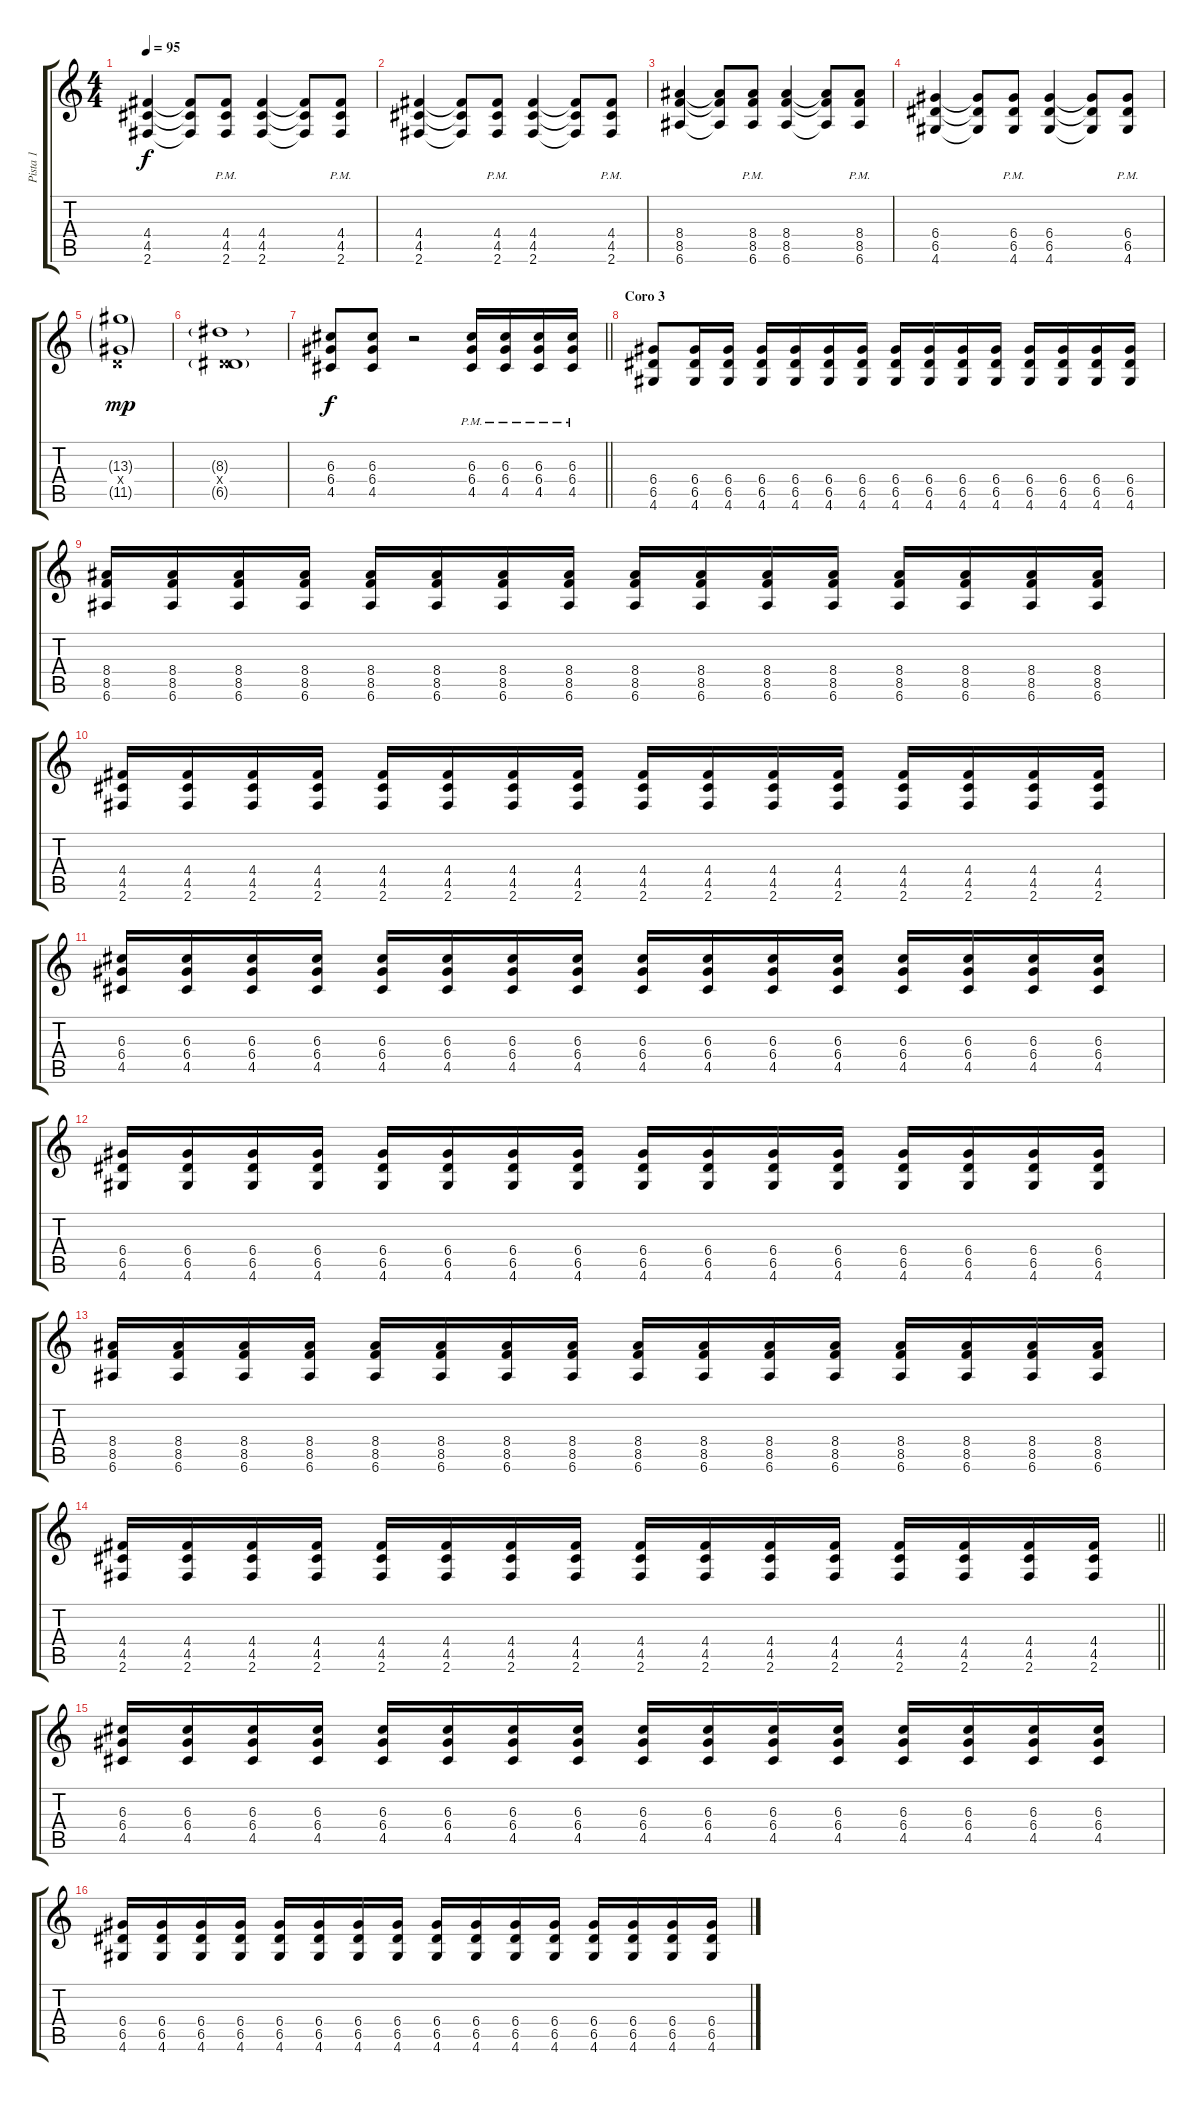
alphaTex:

\track ("Pista 1" "Pista 1") {instrument distortionguitar}
\staff {score tabs}
\tuning (E4 B3 G3 D3 A2 E2) {hide}
\ts (4 4)
\tempo 95
\clef g2
\ks c
(4.4 4.5 2.6).4{dy f} (4.4{t} 4.5{t} 2.6{t}).8 (4.4{pm} 4.5{pm} 2.6{pm}).8 (4.4 4.5 2.6).4 (4.4{t} 4.5{t} 2.6{t}).8 (4.4{pm} 4.5{pm} 2.6{pm}).8 |
(4.4 4.5 2.6).4 (4.4{t} 4.5{t} 2.6{t}).8 (4.4{pm} 4.5{pm} 2.6{pm}).8 (4.4 4.5 2.6).4 (4.4{t} 4.5{t} 2.6{t}).8 (4.4{pm} 4.5{pm} 2.6{pm}).8 |
(8.4 8.5 6.6).4 (8.4{t} 8.5{t} 6.6{t}).8 (8.4{pm} 8.5{pm} 6.6{pm}).8 (8.4 8.5 6.6).4 (8.4{t} 8.5{t} 6.6{t}).8 (8.4{pm} 8.5{pm} 6.6{pm}).8 |
(6.4 6.5 4.6).4 (6.4{t} 6.5{t} 4.6{t}).8 (6.4{pm} 6.5{pm} 4.6{pm}).8 (6.4 6.5 4.6).4 (6.4{t} 6.5{t} 4.6{t}).8 (6.4{pm} 6.5{pm} 4.6{pm}).8 |
(13.3{g} 0.4{x} 11.5{g}).1{dy mp} |
(8.3{g} 0.4{x} 6.5{g}).1 |
\barLineRight lightlight
(6.3 6.4 4.5).8{dy f} (6.3 6.4 4.5).8 r.2 (6.3{pm} 6.4{pm} 4.5{pm}).16 (6.3{pm} 6.4{pm} 4.5{pm}).16 (6.3{pm} 6.4{pm} 4.5{pm}).16 (6.3{pm} 6.4{pm} 4.5{pm}).16 |
\section ("" "Coro 3")
(6.4 6.5 4.6).8 (6.4 6.5 4.6).16 (6.4 6.5 4.6).16 (6.4 6.5 4.6).16 (6.4 6.5 4.6).16 (6.4 6.5 4.6).16 (6.4 6.5 4.6).16 (6.4 6.5 4.6).16 (6.4 6.5 4.6).16 (6.4 6.5 4.6).16 (6.4 6.5 4.6).16 (6.4 6.5 4.6).16 (6.4 6.5 4.6).16 (6.4 6.5 4.6).16 (6.4 6.5 4.6).16 |
(8.4 8.5 6.6).16 (8.4 8.5 6.6).16 (8.4 8.5 6.6).16 (8.4 8.5 6.6).16 (8.4 8.5 6.6).16 (8.4 8.5 6.6).16 (8.4 8.5 6.6).16 (8.4 8.5 6.6).16 (8.4 8.5 6.6).16 (8.4 8.5 6.6).16 (8.4 8.5 6.6).16 (8.4 8.5 6.6).16 (8.4 8.5 6.6).16 (8.4 8.5 6.6).16 (8.4 8.5 6.6).16 (8.4 8.5 6.6).16 |
(4.4 4.5 2.6).16 (4.4 4.5 2.6).16 (4.4 4.5 2.6).16 (4.4 4.5 2.6).16 (4.4 4.5 2.6).16 (4.4 4.5 2.6).16 (4.4 4.5 2.6).16 (4.4 4.5 2.6).16 (4.4 4.5 2.6).16 (4.4 4.5 2.6).16 (4.4 4.5 2.6).16 (4.4 4.5 2.6).16 (4.4 4.5 2.6).16 (4.4 4.5 2.6).16 (4.4 4.5 2.6).16 (4.4 4.5 2.6).16 |
(6.3 6.4 4.5).16 (6.3 6.4 4.5).16 (6.3 6.4 4.5).16 (6.3 6.4 4.5).16 (6.3 6.4 4.5).16 (6.3 6.4 4.5).16 (6.3 6.4 4.5).16 (6.3 6.4 4.5).16 (6.3 6.4 4.5).16 (6.3 6.4 4.5).16 (6.3 6.4 4.5).16 (6.3 6.4 4.5).16 (6.3 6.4 4.5).16 (6.3 6.4 4.5).16 (6.3 6.4 4.5).16 (6.3 6.4 4.5).16 |
(6.4 6.5 4.6).16 (6.4 6.5 4.6).16 (6.4 6.5 4.6).16 (6.4 6.5 4.6).16 (6.4 6.5 4.6).16 (6.4 6.5 4.6).16 (6.4 6.5 4.6).16 (6.4 6.5 4.6).16 (6.4 6.5 4.6).16 (6.4 6.5 4.6).16 (6.4 6.5 4.6).16 (6.4 6.5 4.6).16 (6.4 6.5 4.6).16 (6.4 6.5 4.6).16 (6.4 6.5 4.6).16 (6.4 6.5 4.6).16 |
(8.4 8.5 6.6).16 (8.4 8.5 6.6).16 (8.4 8.5 6.6).16 (8.4 8.5 6.6).16 (8.4 8.5 6.6).16 (8.4 8.5 6.6).16 (8.4 8.5 6.6).16 (8.4 8.5 6.6).16 (8.4 8.5 6.6).16 (8.4 8.5 6.6).16 (8.4 8.5 6.6).16 (8.4 8.5 6.6).16 (8.4 8.5 6.6).16 (8.4 8.5 6.6).16 (8.4 8.5 6.6).16 (8.4 8.5 6.6).16 |
\barLineRight lightlight
(4.4 4.5 2.6).16 (4.4 4.5 2.6).16 (4.4 4.5 2.6).16 (4.4 4.5 2.6).16 (4.4 4.5 2.6).16 (4.4 4.5 2.6).16 (4.4 4.5 2.6).16 (4.4 4.5 2.6).16 (4.4 4.5 2.6).16 (4.4 4.5 2.6).16 (4.4 4.5 2.6).16 (4.4 4.5 2.6).16 (4.4 4.5 2.6).16 (4.4 4.5 2.6).16 (4.4 4.5 2.6).16 (4.4 4.5 2.6).16 |
(6.3 6.4 4.5).16 (6.3 6.4 4.5).16 (6.3 6.4 4.5).16 (6.3 6.4 4.5).16 (6.3 6.4 4.5).16 (6.3 6.4 4.5).16 (6.3 6.4 4.5).16 (6.3 6.4 4.5).16 (6.3 6.4 4.5).16 (6.3 6.4 4.5).16 (6.3 6.4 4.5).16 (6.3 6.4 4.5).16 (6.3 6.4 4.5).16 (6.3 6.4 4.5).16 (6.3 6.4 4.5).16 (6.3 6.4 4.5).16 |
(6.4 6.5 4.6).16 (6.4 6.5 4.6).16 (6.4 6.5 4.6).16 (6.4 6.5 4.6).16 (6.4 6.5 4.6).16 (6.4 6.5 4.6).16 (6.4 6.5 4.6).16 (6.4 6.5 4.6).16 (6.4 6.5 4.6).16 (6.4 6.5 4.6).16 (6.4 6.5 4.6).16 (6.4 6.5 4.6).16 (6.4 6.5 4.6).16 (6.4 6.5 4.6).16 (6.4 6.5 4.6).16 (6.4 6.5 4.6).16
